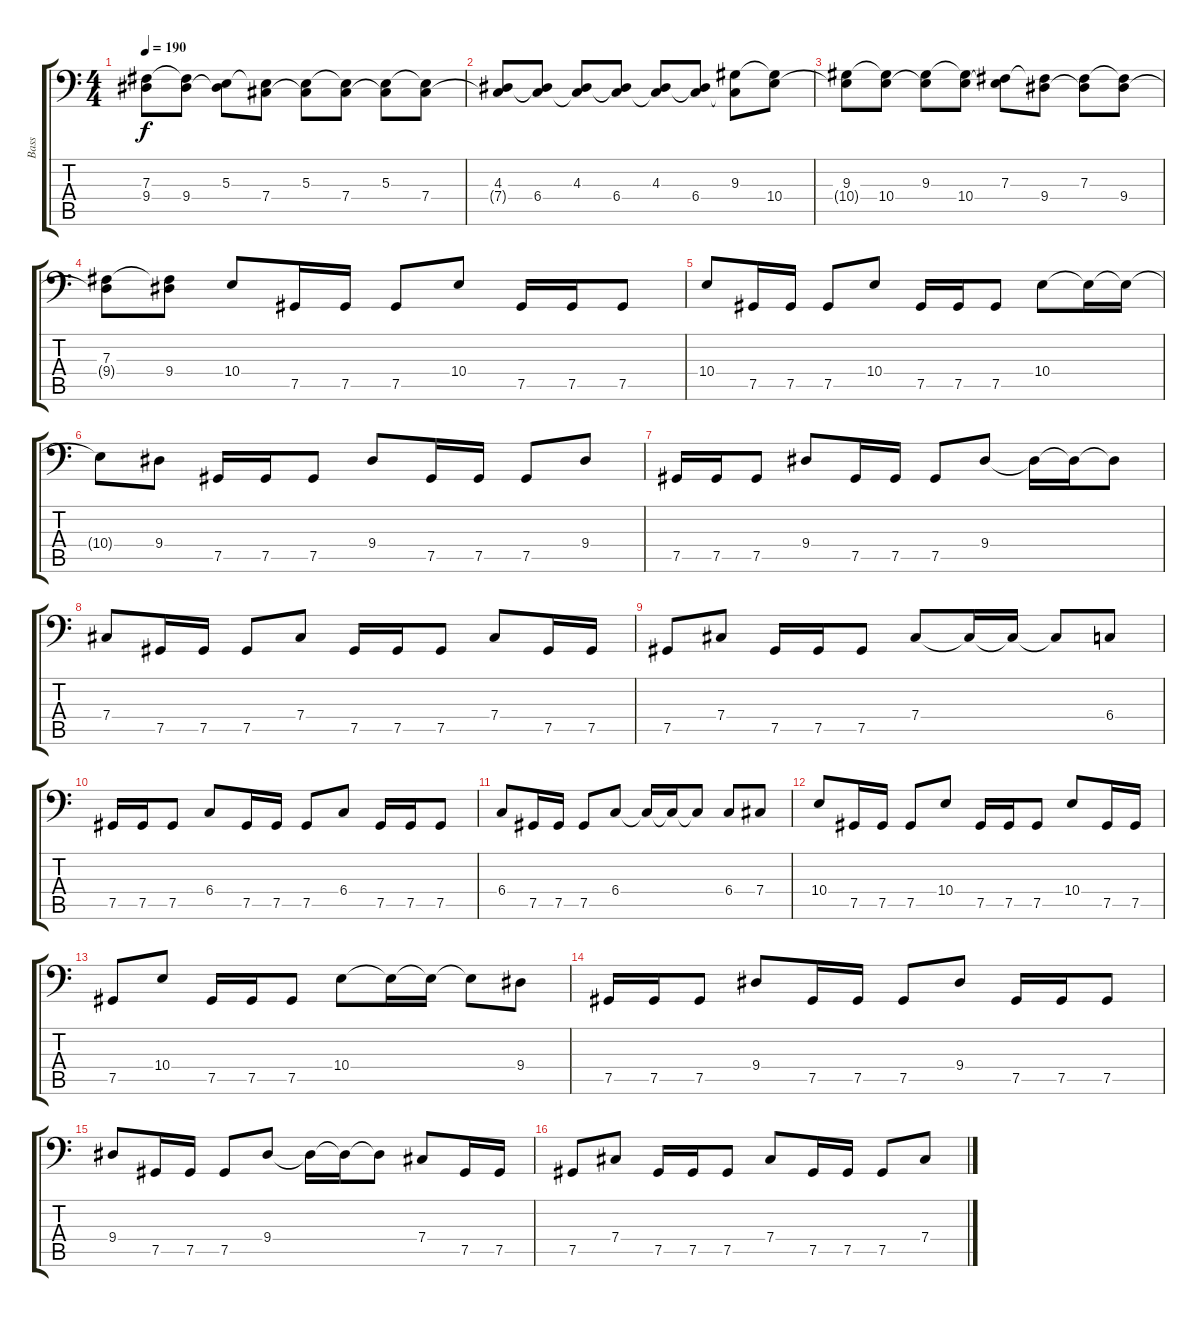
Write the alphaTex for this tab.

\track ("Bass" "Bass") {instrument electricbasspick}
\staff {score tabs}
\tuning (A2 E2 B1 Gb1 Db1 Ab0) {hide}
\ts (4 4)
\tempo 190
\clef f4
\ks c
(7.3 9.4{t}).8{dy f} (7.3{t} 9.4).8 (5.3 9.4{t}).8 (5.3{t} 7.4).8 (5.3 7.4{t}).8 (5.3{t} 7.4).8 (5.3 7.4{t}).8 (5.3{t} 7.4).8 |
(4.3 7.4{t}).8 (4.3{t} 6.4).8 (4.3 6.4{t}).8 (4.3{t} 6.4).8 (4.3 6.4{t}).8 (4.3{t} 6.4).8 (9.3 6.4{t}).8 (9.3{t} 10.4).8 |
(9.3 10.4{t}).8 (9.3{t} 10.4).8 (9.3 10.4{t}).8 (9.3{t} 10.4).8 (7.3 10.4{t}).8 (7.3{t} 9.4).8 (7.3 9.4{t}).8 (7.3{t} 9.4).8 |
(7.3 9.4{t}).8 (7.3{t} 9.4).8 10.4.8 7.5.16 7.5.16 7.5.8 10.4.8 7.5.16 7.5.16 7.5.8 |
10.4.8 7.5.16 7.5.16 7.5.8 10.4.8 7.5.16 7.5.16 7.5.8 10.4.8 10.4{t}.16 10.4{t}.16 |
10.4{t}.8 9.4.8 7.5.16 7.5.16 7.5.8 9.4.8 7.5.16 7.5.16 7.5.8 9.4.8 |
7.5.16 7.5.16 7.5.8 9.4.8 7.5.16 7.5.16 7.5.8 9.4.8 9.4{t}.16 9.4{t}.16 9.4{t}.8 |
7.4.8 7.5.16 7.5.16 7.5.8 7.4.8 7.5.16 7.5.16 7.5.8 7.4.8 7.5.16 7.5.16 |
7.5.8 7.4.8 7.5.16 7.5.16 7.5.8 7.4.8 7.4{t}.16 7.4{t}.16 7.4{t}.8 6.4.8 |
7.5.16 7.5.16 7.5.8 6.4.8 7.5.16 7.5.16 7.5.8 6.4.8 7.5.16 7.5.16 7.5.8 |
6.4.8 7.5.16 7.5.16 7.5.8 6.4.8 6.4{t}.16 6.4{t}.16 6.4{t}.8 6.4.8 7.4.8 |
10.4.8 7.5.16 7.5.16 7.5.8 10.4.8 7.5.16 7.5.16 7.5.8 10.4.8 7.5.16 7.5.16 |
7.5.8 10.4.8 7.5.16 7.5.16 7.5.8 10.4.8 10.4{t}.16 10.4{t}.16 10.4{t}.8 9.4.8 |
7.5.16 7.5.16 7.5.8 9.4.8 7.5.16 7.5.16 7.5.8 9.4.8 7.5.16 7.5.16 7.5.8 |
9.4.8 7.5.16 7.5.16 7.5.8 9.4.8 9.4{t}.16 9.4{t}.16 9.4{t}.8 7.4.8 7.5.16 7.5.16 |
7.5.8 7.4.8 7.5.16 7.5.16 7.5.8 7.4.8 7.5.16 7.5.16 7.5.8 7.4.8
